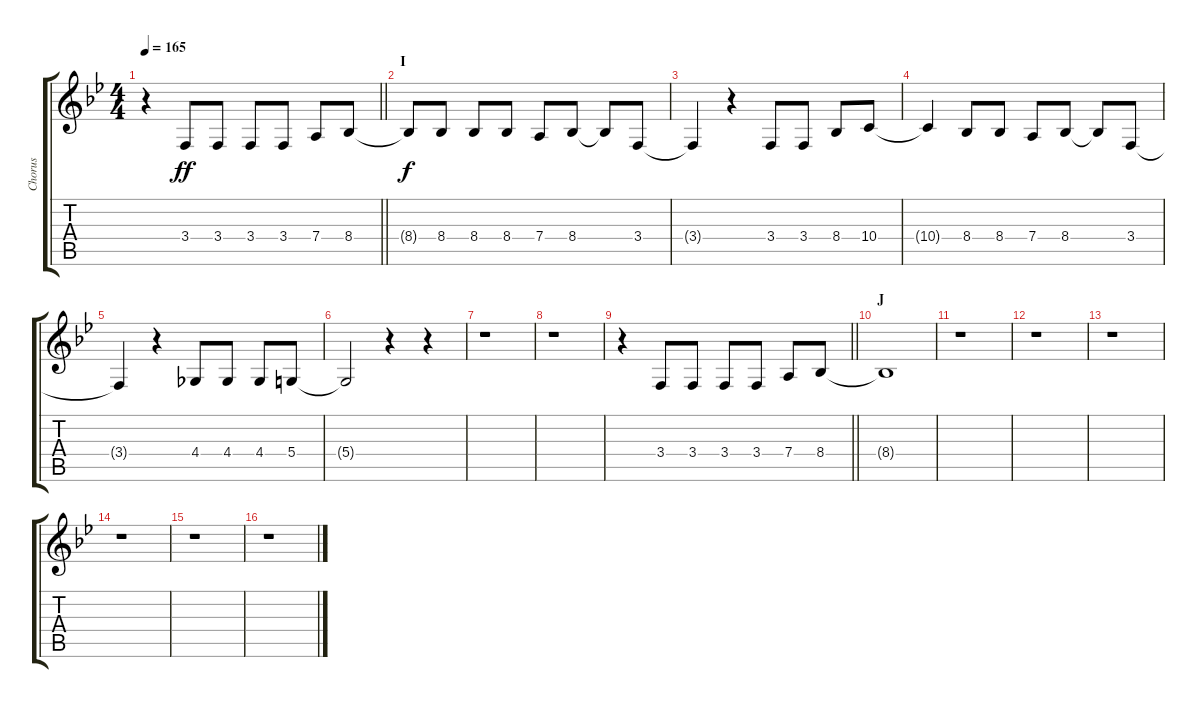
\track ("Chorus" "Chorus") {instrument harmonica}
\staff {score tabs}
\tuning (E4 B3 G3 D3 A2 E2) {hide}
\ts (4 4)
\tempo 165
\clef g2
\barLineRight lightlight
\ks bb
r.4{dy ff} 3.4.8 3.4.8 3.4.8 3.4.8 7.4.8 8.4.8 |
\section ("" "I")
8.4{t}.8{dy f} 8.4.8 8.4.8 8.4.8 7.4.8 8.4.8 8.4{t}.8 3.4.8 |
3.4{t}.4 r.4 3.4.8 3.4.8 8.4.8 10.4.8 |
10.4{t}.4 8.4.8 8.4.8 7.4.8 8.4.8 8.4{t}.8 3.4.8 |
3.4{t}.4 r.4 4.4.8 4.4.8 4.4.8 5.4.8 |
5.4{t}.2 r.4 r.4 |
r.1 |
r.1 |
\barLineRight lightlight
r.4 3.4.8 3.4.8 3.4.8 3.4.8 7.4.8 8.4.8 |
\section ("" "J")
8.4{t}.1 |
r.1 |
r.1 |
r.1 |
r.1 |
r.1 |
r.1
